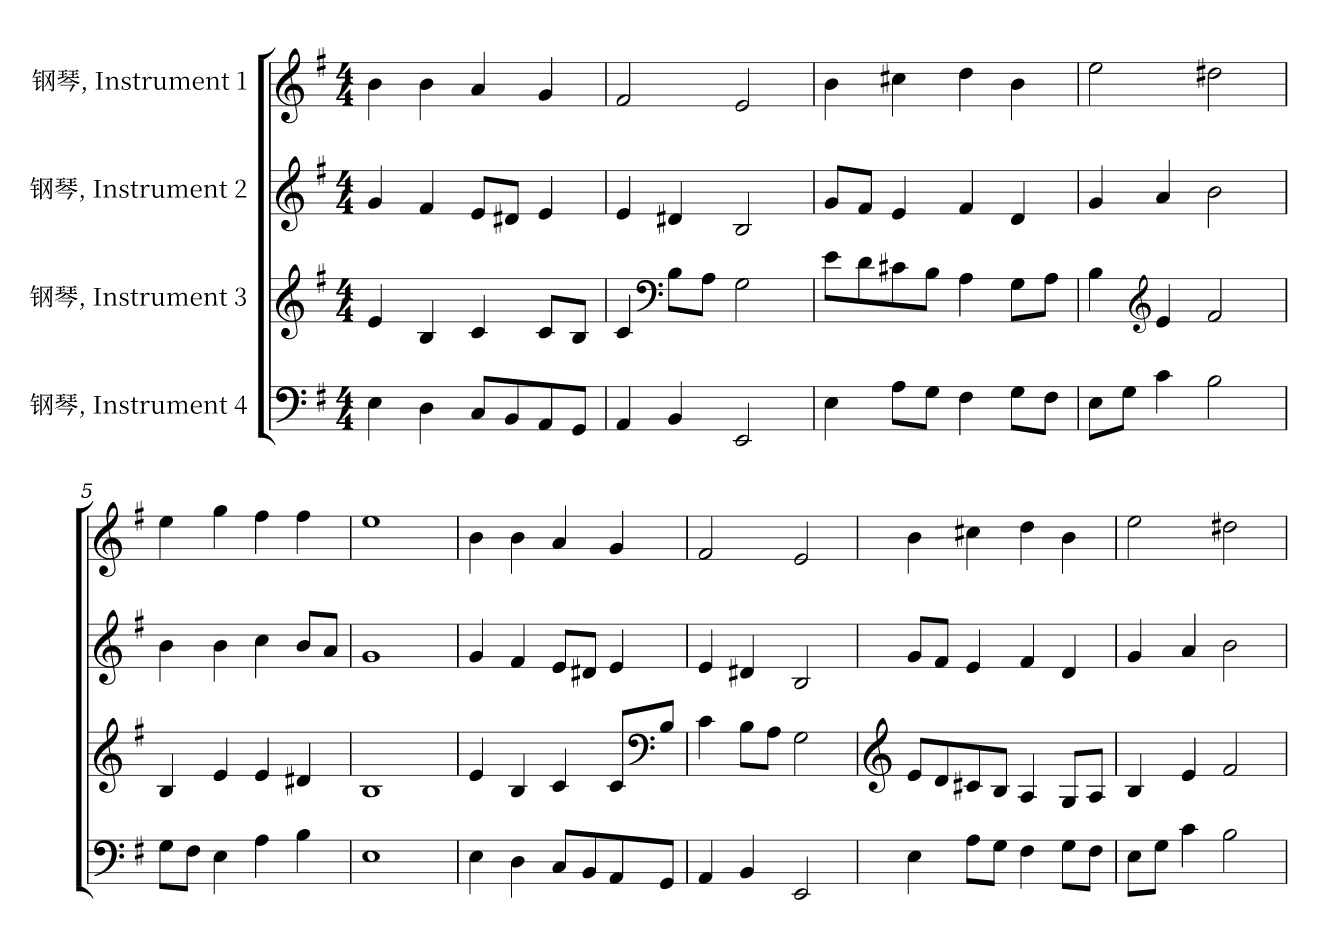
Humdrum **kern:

**kern	**kern	**kern	**kern
*part4	*part3	*part2	*part1
*staff4	*staff3	*staff2	*staff1
*I"钢琴, Instrument 4	*I"钢琴, Instrument 3	*I"钢琴, Instrument 2	*I"钢琴, Instrument 1
*clefF4	*clefG2	*clefG2	*clefG2
*k[f#]	*k[f#]	*k[f#]	*k[f#]
*M4/4	*M4/4	*M4/4	*M4/4
*MM92	*MM92	*MM92	*MM92
=1	=1	=1	=1
4E\	4e/	4g/	4b\
4D\	4B/	4f#/	4b\
8C/L	4c/	8e/L	4a/
8BB/	.	8d#X/J	.
8AA/	8c/L	4e/	4g/
8GG/J	8B/J	.	.
=2	=2	=2	=2
4AA/	4c/	4e/	2f#/
*	*clefF4	*	*
4BB/	8B\L	4d#X/	.
.	8A\J	.	.
2EE/	2G\	2B/	2e/
=3	=3	=3	=3
4E\	8e\L	8g/L	4b\
.	8d\	8f#/J	.
8A\L	8c#X\	4e/	4cc#X\
8G\J	8B\J	.	.
4F#\	4A\	4f#/	4dd\
8G\L	8G\L	4d/	4b\
8F#\J	8A\J	.	.
=4	=4	=4	=4
8E\L	4B\	4g/	2ee\
8G\J	.	.	.
*	*clefG2	*	*
4c\	4e/	4a/	.
2B\	2f#/	2b\	2dd#X\
!!LO:LB:g=z
=5	=5	=5	=5
8G\L	4B/	4b\	4ee\
8F#\J	.	.	.
4E\	4e/	4b\	4gg\
4A\	4e/	4cc\	4ff#\
4B\	4d#X/	8b/L	4ff#\
.	.	8a/J	.
=6	=6	=6	=6
1E	1B	1g	1ee
=7	=7	=7	=7
4E\	4e/	4g/	4b\
4D\	4B/	4f#/	4b\
8C/L	4c/	8e/L	4a/
8BB/	.	8d#X/J	.
8AA/	8c/L	4e/	4g/
*	*clefF4	*	*
8GG/J	8B/J	.	.
=8	=8	=8	=8
4AA/	4c\	4e/	2f#/
4BB/	8B\L	4d#X/	.
.	8A\J	.	.
2EE/	2G\	2B/	2e/
=9	=9	=9	=9
*	*clefG2	*	*
4E\	8e/L	8g/L	4b\
.	8d/	8f#/J	.
8A\L	8c#X/	4e/	4cc#X\
8G\J	8B/J	.	.
4F#\	4A/	4f#/	4dd\
8G\L	8G/L	4d/	4b\
8F#\J	8A/J	.	.
=10	=10	=10	=10
8E\L	4B/	4g/	2ee\
8G\J	.	.	.
4c\	4e/	4a/	.
2B\	2f#/	2b\	2dd#X\
=	=	=	=
*-	*-	*-	*-
